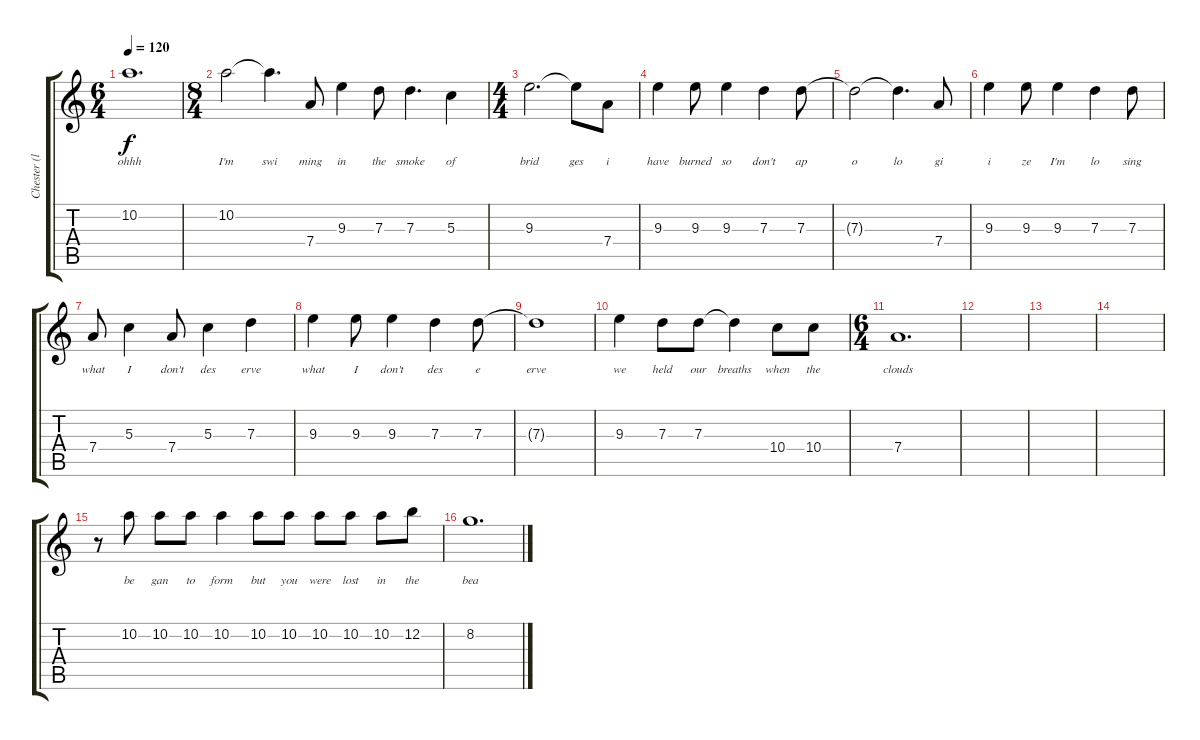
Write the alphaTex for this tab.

\track ("Chester (lead vocals)" "Chester (l") {instrument acousticguitarsteel}
\staff {score tabs}
\tuning (E4 B3 G3 D3 A2 E2) {hide}
\ts (6 4)
\tempo 120
\clef g2
\ks c
10.2.1{d lyrics (0 "ohhh") lyrics (1 "") lyrics (2 "") lyrics (3 "") lyrics (4 "") dy f} |
\ts (8 4)
10.2.2{lyrics (0 "I'm") lyrics (1 "") lyrics (2 "") lyrics (3 "") lyrics (4 "")} 10.2{t}.4{d lyrics (0 "swi") lyrics (1 "") lyrics (2 "") lyrics (3 "") lyrics (4 "")} 7.4.8{lyrics (0 "ming") lyrics (1 "") lyrics (2 "") lyrics (3 "") lyrics (4 "") volume 16} 9.3.4{lyrics (0 "in") lyrics (1 "") lyrics (2 "") lyrics (3 "") lyrics (4 "")} 7.3.8{lyrics (0 "the") lyrics (1 "") lyrics (2 "") lyrics (3 "") lyrics (4 "")} 7.3.4{d lyrics (0 "smoke") lyrics (1 "") lyrics (2 "") lyrics (3 "") lyrics (4 "")} 5.3.4{lyrics (0 "of") lyrics (1 "") lyrics (2 "") lyrics (3 "") lyrics (4 "")} |
\ts (4 4)
9.3.2{d lyrics (0 "brid") lyrics (1 "") lyrics (2 "") lyrics (3 "") lyrics (4 "")} 9.3{t}.8{lyrics (0 "ges") lyrics (1 "") lyrics (2 "") lyrics (3 "") lyrics (4 "")} 7.4.8{lyrics (0 "i") lyrics (1 "") lyrics (2 "") lyrics (3 "") lyrics (4 "")} |
9.3.4{lyrics (0 "have") lyrics (1 "") lyrics (2 "") lyrics (3 "") lyrics (4 "")} 9.3.8{lyrics (0 "burned") lyrics (1 "") lyrics (2 "") lyrics (3 "") lyrics (4 "")} 9.3.4{lyrics (0 "so") lyrics (1 "") lyrics (2 "") lyrics (3 "") lyrics (4 "")} 7.3.4{lyrics (0 "don't") lyrics (1 "") lyrics (2 "") lyrics (3 "") lyrics (4 "")} 7.3.8{lyrics (0 "ap") lyrics (1 "") lyrics (2 "") lyrics (3 "") lyrics (4 "")} |
7.3{t}.2{lyrics (0 "o") lyrics (1 "") lyrics (2 "") lyrics (3 "") lyrics (4 "")} 7.3{t}.4{d lyrics (0 "lo") lyrics (1 "") lyrics (2 "") lyrics (3 "") lyrics (4 "")} 7.4.8{lyrics (0 "gi") lyrics (1 "") lyrics (2 "") lyrics (3 "") lyrics (4 "")} |
9.3.4{lyrics (0 "i") lyrics (1 "") lyrics (2 "") lyrics (3 "") lyrics (4 "")} 9.3.8{lyrics (0 "ze") lyrics (1 "") lyrics (2 "") lyrics (3 "") lyrics (4 "")} 9.3.4{lyrics (0 "I'm") lyrics (1 "") lyrics (2 "") lyrics (3 "") lyrics (4 "")} 7.3.4{lyrics (0 "lo") lyrics (1 "") lyrics (2 "") lyrics (3 "") lyrics (4 "")} 7.3.8{lyrics (0 "sing") lyrics (1 "") lyrics (2 "") lyrics (3 "") lyrics (4 "")} |
7.4.8{lyrics (0 "what") lyrics (1 "") lyrics (2 "") lyrics (3 "") lyrics (4 "")} 5.3.4{lyrics (0 "I") lyrics (1 "") lyrics (2 "") lyrics (3 "") lyrics (4 "")} 7.4.8{lyrics (0 "don't") lyrics (1 "") lyrics (2 "") lyrics (3 "") lyrics (4 "")} 5.3.4{lyrics (0 "des") lyrics (1 "") lyrics (2 "") lyrics (3 "") lyrics (4 "")} 7.3.4{lyrics (0 "erve") lyrics (1 "") lyrics (2 "") lyrics (3 "") lyrics (4 "")} |
9.3.4{lyrics (0 "what") lyrics (1 "") lyrics (2 "") lyrics (3 "") lyrics (4 "")} 9.3.8{lyrics (0 "I") lyrics (1 "") lyrics (2 "") lyrics (3 "") lyrics (4 "")} 9.3.4{lyrics (0 "don't") lyrics (1 "") lyrics (2 "") lyrics (3 "") lyrics (4 "")} 7.3.4{lyrics (0 "des") lyrics (1 "") lyrics (2 "") lyrics (3 "") lyrics (4 "")} 7.3.8{lyrics (0 "e") lyrics (1 "") lyrics (2 "") lyrics (3 "") lyrics (4 "")} |
7.3{t}.1{lyrics (0 "erve") lyrics (1 "") lyrics (2 "") lyrics (3 "") lyrics (4 "")} |
9.3.4{lyrics (0 "we") lyrics (1 "") lyrics (2 "") lyrics (3 "") lyrics (4 "")} 7.3.8{lyrics (0 "held") lyrics (1 "") lyrics (2 "") lyrics (3 "") lyrics (4 "")} 7.3.8{lyrics (0 "our") lyrics (1 "") lyrics (2 "") lyrics (3 "") lyrics (4 "")} 7.3{t}.4{lyrics (0 "breaths") lyrics (1 "") lyrics (2 "") lyrics (3 "") lyrics (4 "")} 10.4.8{lyrics (0 "when") lyrics (1 "") lyrics (2 "") lyrics (3 "") lyrics (4 "")} 10.4.8{lyrics (0 "the") lyrics (1 "") lyrics (2 "") lyrics (3 "") lyrics (4 "")} |
\ts (6 4)
7.4.1{d lyrics (0 "clouds") lyrics (1 "") lyrics (2 "") lyrics (3 "") lyrics (4 "")} |
|
|
|
r.8{volume 9} 10.2.8{lyrics (0 "be") lyrics (1 "") lyrics (2 "") lyrics (3 "") lyrics (4 "")} 10.2.8{lyrics (0 "gan") lyrics (1 "") lyrics (2 "") lyrics (3 "") lyrics (4 "")} 10.2.8{lyrics (0 "to") lyrics (1 "") lyrics (2 "") lyrics (3 "") lyrics (4 "")} 10.2.4{lyrics (0 "form") lyrics (1 "") lyrics (2 "") lyrics (3 "") lyrics (4 "")} 10.2.8{lyrics (0 "but") lyrics (1 "") lyrics (2 "") lyrics (3 "") lyrics (4 "")} 10.2.8{lyrics (0 "you") lyrics (1 "") lyrics (2 "") lyrics (3 "") lyrics (4 "")} 10.2.8{lyrics (0 "were") lyrics (1 "") lyrics (2 "") lyrics (3 "") lyrics (4 "")} 10.2.8{lyrics (0 "lost") lyrics (1 "") lyrics (2 "") lyrics (3 "") lyrics (4 "")} 10.2.8{lyrics (0 "in") lyrics (1 "") lyrics (2 "") lyrics (3 "") lyrics (4 "")} 12.2.8{lyrics (0 "the") lyrics (1 "") lyrics (2 "") lyrics (3 "") lyrics (4 "")} |
8.2.1{d lyrics (0 "bea") lyrics (1 "") lyrics (2 "") lyrics (3 "") lyrics (4 "")}
